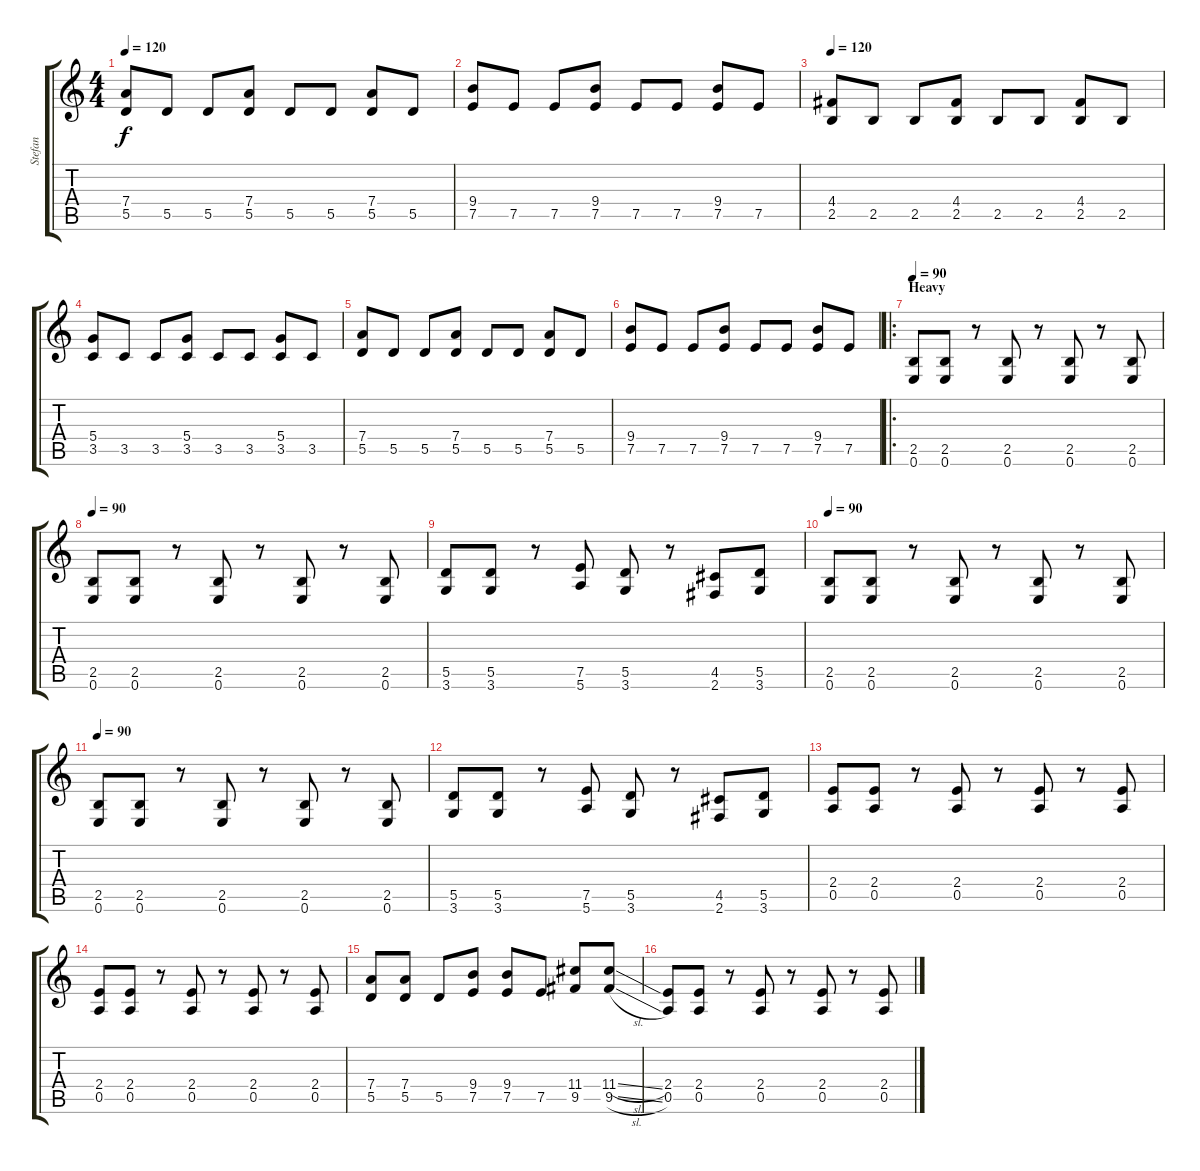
\track ("Stefan" "Stefan") {instrument distortionguitar}
\staff {score tabs}
\tuning (E4 B3 G3 D3 A2 E2) {hide}
\ts (4 4)
\tempo 120
\clef g2
\ks c
(7.4 5.5).8{dy f} 5.5.8 5.5.8 (7.4 5.5).8 5.5.8 5.5.8 (7.4 5.5).8 5.5.8 |
(9.4 7.5).8 7.5.8 7.5.8 (9.4 7.5).8 7.5.8 7.5.8 (9.4 7.5).8 7.5.8 |
\tempo 120
(4.4 2.5).8 2.5.8 2.5.8 (4.4 2.5).8 2.5.8 2.5.8 (4.4 2.5).8 2.5.8 |
(5.4 3.5).8 3.5.8 3.5.8 (5.4 3.5).8 3.5.8 3.5.8 (5.4 3.5).8 3.5.8 |
(7.4 5.5).8 5.5.8 5.5.8 (7.4 5.5).8 5.5.8 5.5.8 (7.4 5.5).8 5.5.8 |
(9.4 7.5).8 7.5.8 7.5.8 (9.4 7.5).8 7.5.8 7.5.8 (9.4 7.5).8 7.5.8 |
\ro
\section ("" "Heavy")
\tempo 90
(2.5 0.6).8{volume 16} (2.5 0.6).8 r.8 (2.5 0.6).8 r.8 (2.5 0.6).8 r.8 (2.5 0.6).8 |
\tempo 90
(2.5 0.6).8 (2.5 0.6).8 r.8 (2.5 0.6).8 r.8 (2.5 0.6).8 r.8 (2.5 0.6).8 |
(5.5 3.6).8 (5.5 3.6).8 r.8 (7.5 5.6).8 (5.5 3.6).8 r.8 (4.5 2.6).8 (5.5 3.6).8 |
\tempo 90
(2.5 0.6).8 (2.5 0.6).8 r.8 (2.5 0.6).8 r.8 (2.5 0.6).8 r.8 (2.5 0.6).8 |
\tempo 90
(2.5 0.6).8 (2.5 0.6).8 r.8 (2.5 0.6).8 r.8 (2.5 0.6).8 r.8 (2.5 0.6).8 |
(5.5 3.6).8 (5.5 3.6).8 r.8 (7.5 5.6).8 (5.5 3.6).8 r.8 (4.5 2.6).8 (5.5 3.6).8 |
(2.4 0.5).8 (2.4 0.5).8 r.8 (2.4 0.5).8 r.8 (2.4 0.5).8 r.8 (2.4 0.5).8 |
(2.4 0.5).8 (2.4 0.5).8 r.8 (2.4 0.5).8 r.8 (2.4 0.5).8 r.8 (2.4 0.5).8 |
(7.4 5.5).8 (7.4 5.5).8 5.5.8 (9.4 7.5).8 (9.4 7.5).8 7.5.8 (11.4 9.5).8 (11.4{sl} 9.5{sl}).8 |
(2.4 0.5).8 (2.4 0.5).8 r.8 (2.4 0.5).8 r.8 (2.4 0.5).8 r.8 (2.4 0.5).8
